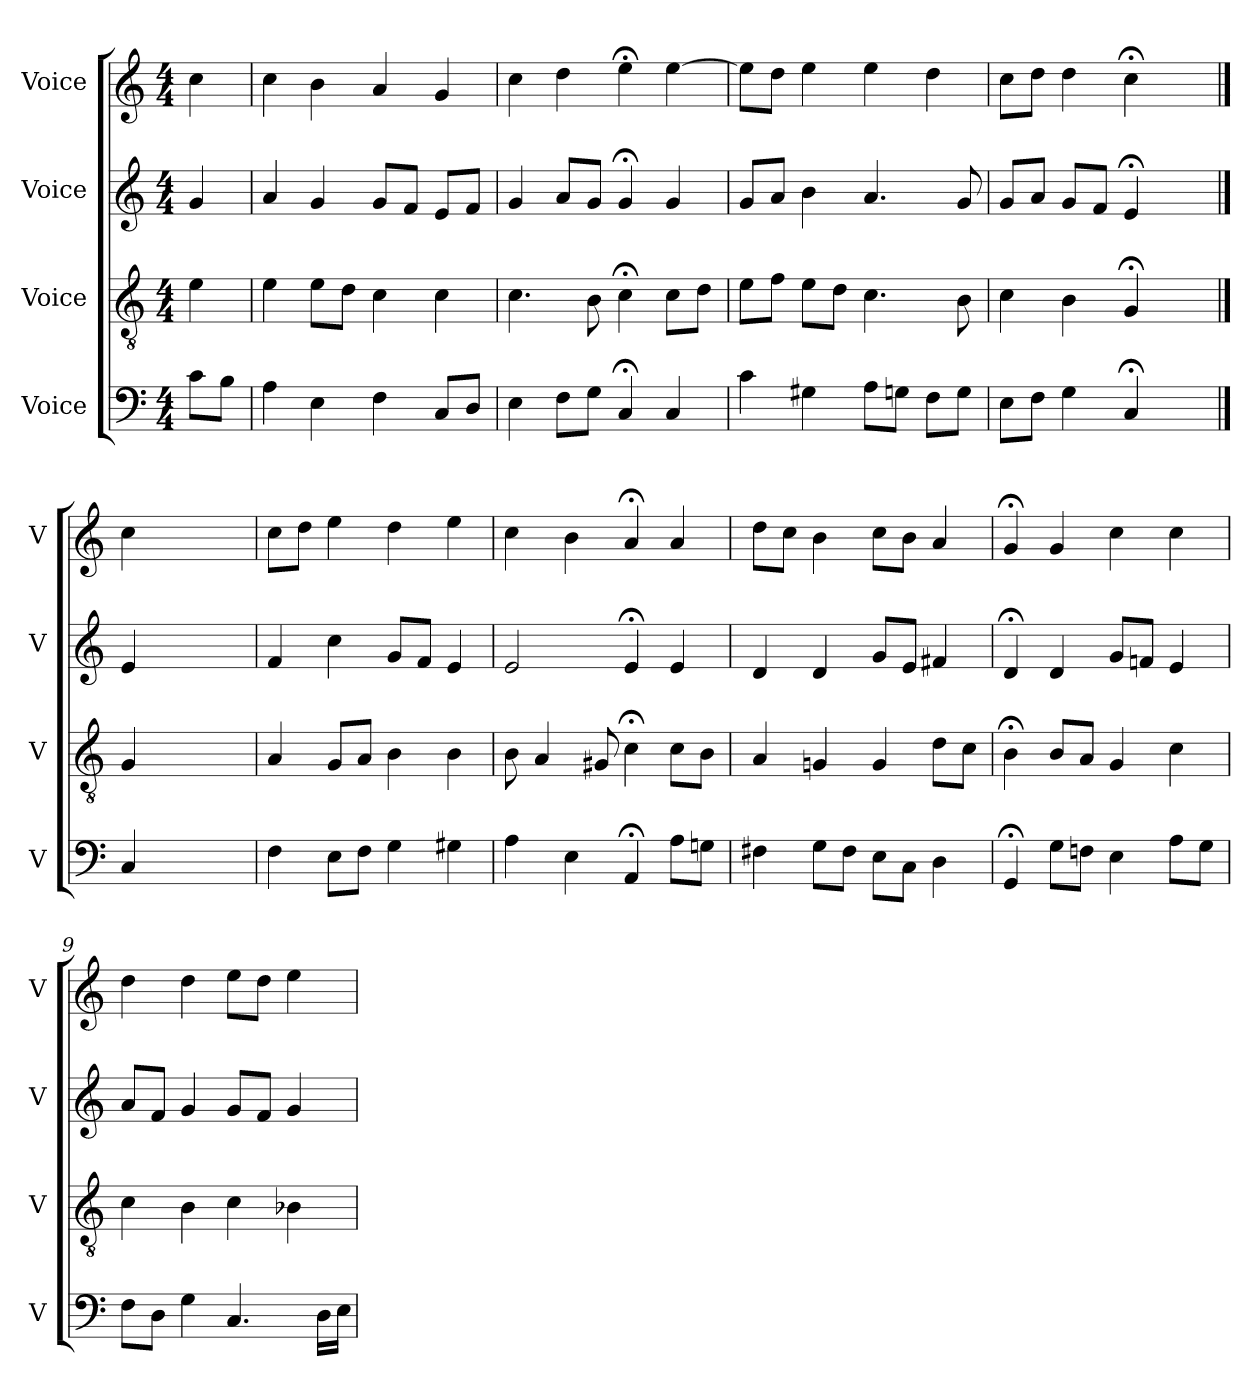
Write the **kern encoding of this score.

**kern	**kern	**kern	**kern
*part4	*part3	*part2	*part1
*staff4	*staff3	*staff2	*staff1
*I"Voice	*I"Voice	*I"Voice	*I"Voice
*I'V	*I'V	*I'V	*I'V
*clefF4	*clefGv2	*clefG2	*clefG2
*k[]	*k[]	*k[]	*k[]
*M4/4	*M4/4	*M4/4	*M4/4
*MM100	*MM100	*MM100	*MM100
=	=	=	=
8c\L	4e\	4g/	4cc\
8B\J	.	.	.
=1	=1	=1	=1
4A\	4e\	4a/	4cc\
4E\	8e\L	4g/	4b\
.	8d\J	.	.
4F\	4c\	8g/L	4a/
.	.	8f/J	.
8C/L	4c\	8e/L	4g/
8D/J	.	8f/J	.
=2	=2	=2	=2
4E\	4.c\	4g/	4cc\
8F\L	.	8a/L	4dd\
8G\J	8B\	8g/J	.
4C;/	4c;\	4g;/	4ee;\
4C/	8c\L	4g/	[4ee\
.	8d\J	.	.
=3	=3	=3	=3
4c\	8e\L	8g/L	8ee\L]
.	8f\J	8a/J	8dd\J
4G#X\	8e\L	4b\	4ee\
.	8d\J	.	.
8A\L	4.c\	4.a/	4ee\
8Gn\J	.	.	.
8F\L	.	.	4dd\
8G\J	8B\	8g/	.
=4	=4	=4	=4
8E\L	4c\	8g/L	8cc\L
8F\J	.	8a/J	8dd\J
4G\	4B\	8g/L	4dd\
.	.	8f/J	.
4C;/	4G;/	4e;/	4cc;\
4ryy	4ryy	4ryy	4ryy
!!LO:LB:g=z
==	==	==	==
4C/	4G/	4e/	4cc\
2.ryy	2.ryy	2.ryy	2.ryy
=5	=5	=5	=5
4F\	4A/	4f/	8cc\L
.	.	.	8dd\J
8E\L	8G/L	4cc\	4ee\
8F\J	8A/J	.	.
4G\	4B\	8g/L	4dd\
.	.	8f/J	.
4G#X\	4B\	4e/	4ee\
=6	=6	=6	=6
4A\	8B\	2e/	4cc\
.	4A/	.	.
4E\	.	.	4b\
.	8G#X/	.	.
4AA;/	4c;\	4e;/	4a;/
8A\L	8c\L	4e/	4a/
8Gn\J	8B\J	.	.
=7	=7	=7	=7
4F#X\	4A/	4d/	8dd\L
.	.	.	8cc\J
8G\L	4Gn/	4d/	4b\
8F#\J	.	.	.
8E\L	4G/	8g/L	8cc\L
8C\J	.	8e/J	8b\J
4D\	8d\L	4f#X/	4a/
.	8c\J	.	.
=8	=8	=8	=8
4GG;/	4B;\	4d;/	4g;/
8G\L	8B/L	4d/	4g/
8Fn\J	8A/J	.	.
4E\	4G/	8g/L	4cc\
.	.	8fn/J	.
8A\L	4c\	4e/	4cc\
8G\J	.	.	.
!!LO:LB:g=z
=9	=9	=9	=9
8F\L	4c\	8a/L	4dd\
8D\J	.	8f/J	.
4G\	4B\	4g/	4dd\
4.C/	4c\	8g/L	8ee\L
.	.	8f/J	8dd\J
.	4B-X\	4g/	4ee\
16D\LL	.	.	.
16E\JJ	.	.	.
=	=	=	=
*-	*-	*-	*-
